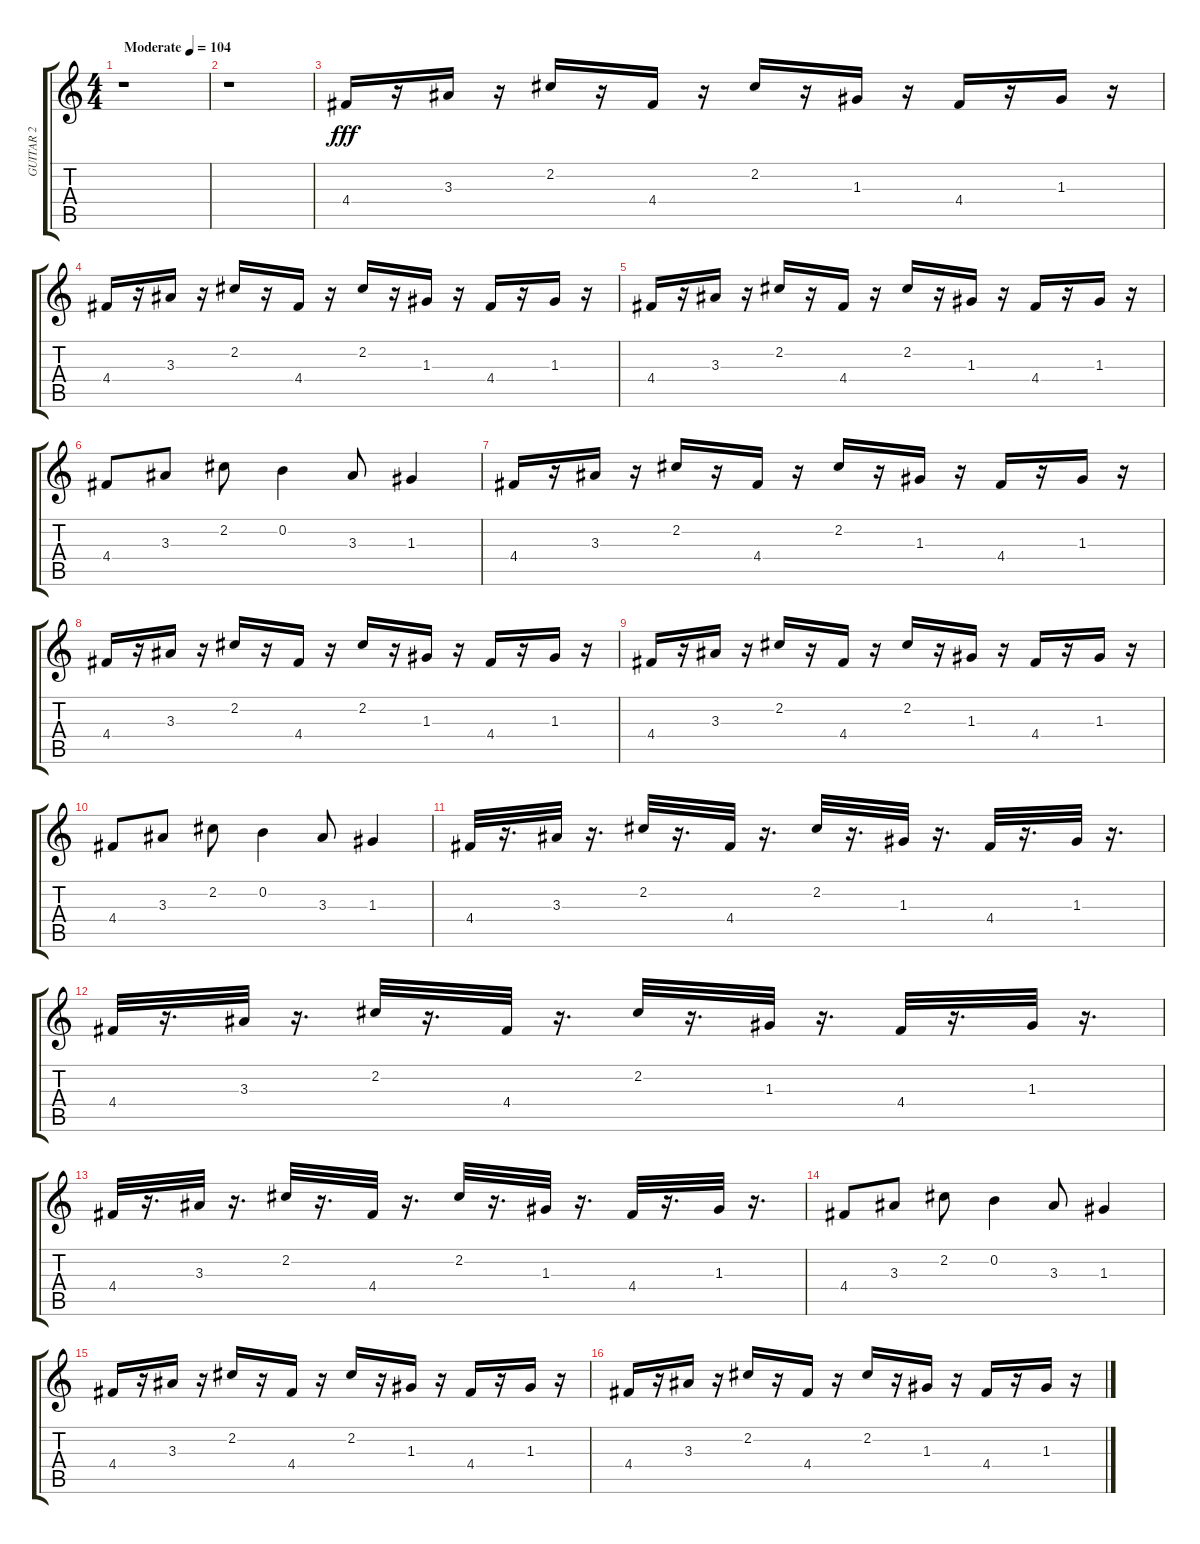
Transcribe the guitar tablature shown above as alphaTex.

\track ("GUITAR 2" "GUITAR 2") {instrument electricguitarclean}
\staff {score tabs}
\tuning (E4 B3 G3 D3 A2 E2) {hide}
\ts (4 4)
\tempo (104 "Moderate")
\clef g2
\ks c
r.1{dy fff instrument electricguitarclean} |
r.1 |
4.4.16 r.16 3.3.16 r.16 2.2.16 r.16 4.4.16 r.16 2.2.16 r.16 1.3.16 r.16 4.4.16 r.16 1.3.16 r.16 |
4.4.16 r.16 3.3.16 r.16 2.2.16 r.16 4.4.16 r.16 2.2.16 r.16 1.3.16 r.16 4.4.16 r.16 1.3.16 r.16 |
4.4.16 r.16 3.3.16 r.16 2.2.16 r.16 4.4.16 r.16 2.2.16 r.16 1.3.16 r.16 4.4.16 r.16 1.3.16 r.16 |
4.4.8 3.3.8 2.2.8 0.2.4 3.3.8 1.3.4 |
4.4.16 r.16 3.3.16 r.16 2.2.16 r.16 4.4.16 r.16 2.2.16 r.16 1.3.16 r.16 4.4.16 r.16 1.3.16 r.16 |
4.4.16 r.16 3.3.16 r.16 2.2.16 r.16 4.4.16 r.16 2.2.16 r.16 1.3.16 r.16 4.4.16 r.16 1.3.16 r.16 |
4.4.16 r.16 3.3.16 r.16 2.2.16 r.16 4.4.16 r.16 2.2.16 r.16 1.3.16 r.16 4.4.16 r.16 1.3.16 r.16 |
4.4.8 3.3.8 2.2.8 0.2.4 3.3.8 1.3.4 |
4.4.32{volume 16} r.16{d} 3.3.32 r.16{d} 2.2.32 r.16{d} 4.4.32 r.16{d} 2.2.32 r.16{d} 1.3.32 r.16{d} 4.4.32 r.16{d} 1.3.32 r.16{d} |
4.4.32 r.16{d} 3.3.32 r.16{d} 2.2.32 r.16{d} 4.4.32 r.16{d} 2.2.32 r.16{d} 1.3.32 r.16{d} 4.4.32 r.16{d} 1.3.32 r.16{d} |
4.4.32 r.16{d} 3.3.32 r.16{d} 2.2.32 r.16{d} 4.4.32 r.16{d} 2.2.32 r.16{d} 1.3.32 r.16{d} 4.4.32 r.16{d} 1.3.32 r.16{d} |
4.4.8 3.3.8 2.2.8 0.2.4 3.3.8 1.3.4{volume 12} |
4.4.16 r.16 3.3.16 r.16 2.2.16 r.16 4.4.16 r.16 2.2.16 r.16 1.3.16 r.16 4.4.16 r.16 1.3.16 r.16 |
4.4.16 r.16 3.3.16 r.16 2.2.16 r.16 4.4.16 r.16 2.2.16 r.16 1.3.16 r.16 4.4.16 r.16 1.3.16 r.16
